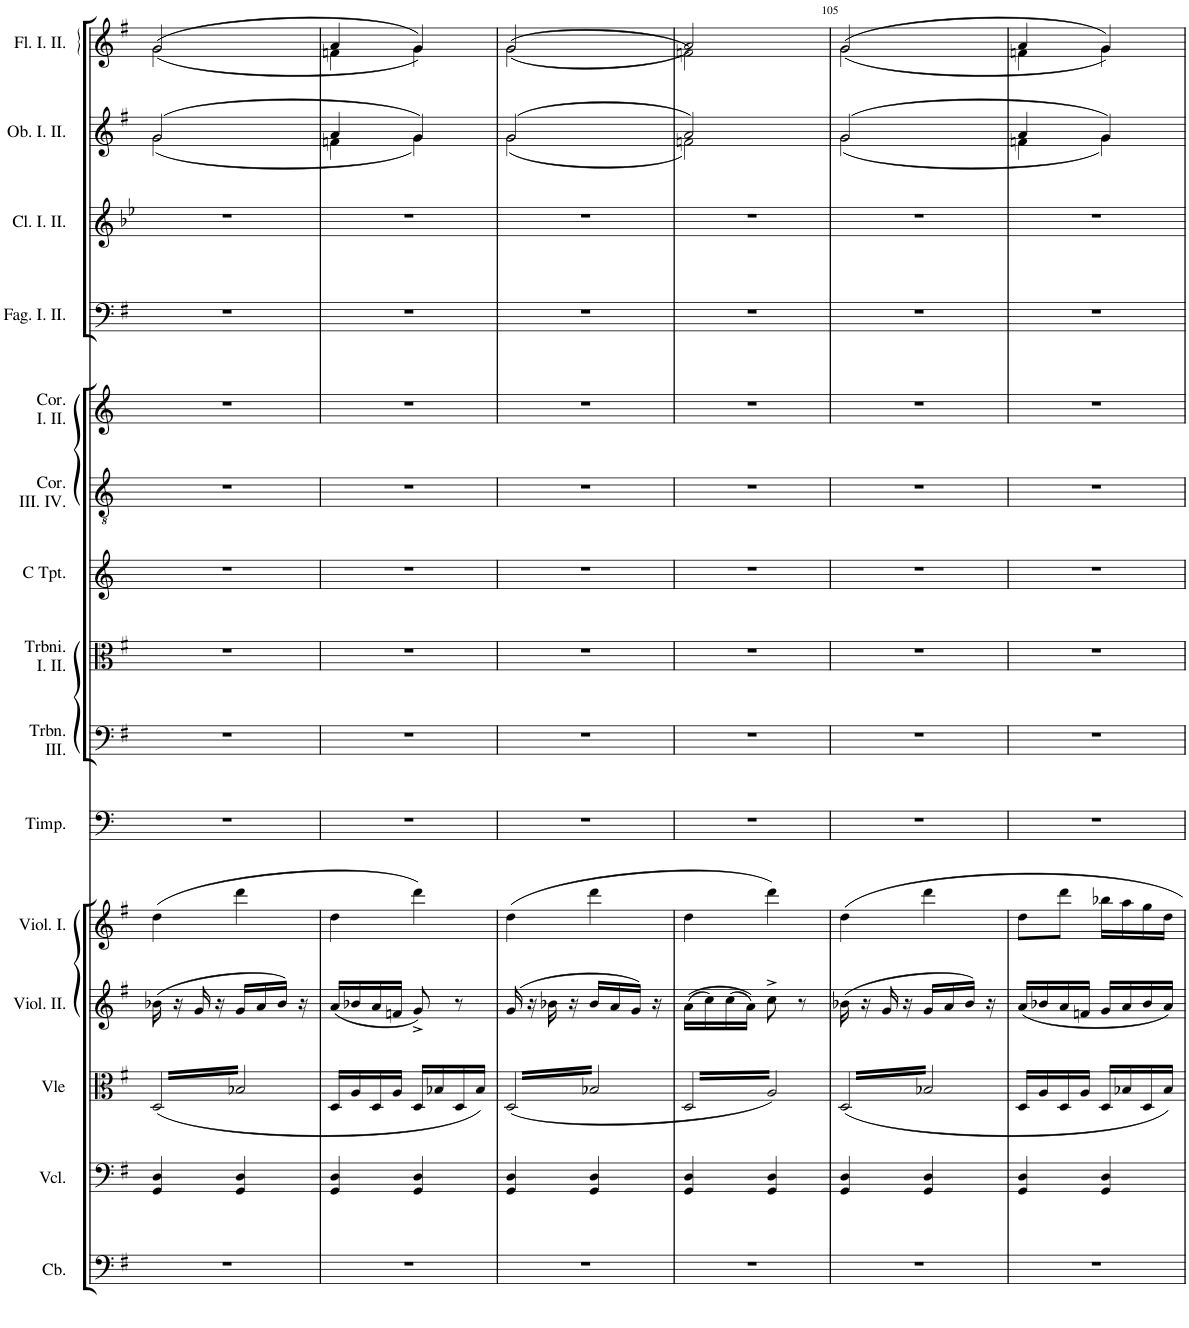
**kern	**kern	**kern	**kern	**kern	**kern	**kern	**kern	**kern	**kern	**kern	**kern	**kern	**kern	**kern
*part15	*part14	*part13	*part12	*part11	*part10	*part9	*part8	*part7	*part6	*part5	*part4	*part3	*part2	*part1
*staff15	*staff14	*staff13	*staff12	*staff11	*staff10	*staff9	*staff8	*staff7	*staff6	*staff5	*staff4	*staff3	*staff2	*staff1
*I"Contrabassi	*I"Violoncelli	*I"Viole	*I"Violini II.	*I"Violini I.	*I"Timpani	*I"Trombone III.	*I"Tromboni I. II.	*I"Trombe I. II. E	*I"Corni III. IV. C	*I"Corni I. II. E	*I"Fagotti I. II.	*I"Clarinetti I. II. A	*I"Oboi I. II.	*I"Flauto I.
*I'Cb.	*I'Vcl.	*I'Vle	*I'Viol. II.	*I'Viol. I.	*I'Timp.	*I'Trbn. III.	*I'Trbni. I. II.	*I'Trbe. I. II.	*I'Cor. III. IV.	*I'Cor. I. II.	*I'Fag. I. II.	*I'Cl. I. II.	*I'Ob. I. II.	*
!!LO:PB:g=z
*clefF4	*clefF4	*clefC3	*clefG2	*clefG2	*clefF4	*clefF4	*clefC3	*clefG2	*clefGv2	*clefG2	*clefF4	*clefG2	*clefG2	*clefG2
*Trd7c12	*	*	*	*	*	*	*	*Trd-3c-4	*Trd7c12	*Trd5c8	*	*Trd2c3	*	*
*k[f#]	*k[f#]	*k[f#]	*k[f#]	*k[f#]	*k[]	*k[f#]	*k[f#]	*k[]	*k[]	*k[]	*k[f#]	*k[b-e-]	*k[f#]	*k[f#]
*M2/4	*M2/4	*M2/4	*M2/4	*M2/4	*M2/4	*M2/4	*M2/4	*M2/4	*M2/4	*M2/4	*M2/4	*M2/4	*M2/4	*M2/4
=101	=101	=101	=101	=101	=101	=101	=101	=101	=101	=101	=101	=101	=101	=101
*	*	*	*	*	*	*	*	*	*	*	*	*	*^	*^
*	*	*tremolo	*	*	*	*	*	*	*	*	*	*	*	*	*	*
2r	4GG/ 4D/	(32D/LLL	(16b-X\	(4dd\	2r	2r	2r	2r	2r	2r	2r	2r	(2g/	(2g\	(2g\	(2g/
.	.	32B-X/	.	.	.	.	.	.	.	.	.	.	.	.	.	.
.	.	32D/	16r	.	.	.	.	.	.	.	.	.	.	.	.	.
.	.	32B-X/	.	.	.	.	.	.	.	.	.	.	.	.	.	.
.	.	32D/	16g/	.	.	.	.	.	.	.	.	.	.	.	.	.
.	.	32B-X/	.	.	.	.	.	.	.	.	.	.	.	.	.	.
.	.	32D/	16r	.	.	.	.	.	.	.	.	.	.	.	.	.
.	.	32B-X/	.	.	.	.	.	.	.	.	.	.	.	.	.	.
.	4GG/ 4D/	32D/	16g/LL	4ddd\	.	.	.	.	.	.	.	.	.	.	.	.
.	.	32B-X/	.	.	.	.	.	.	.	.	.	.	.	.	.	.
.	.	32D/	16a/	.	.	.	.	.	.	.	.	.	.	.	.	.
.	.	32B-X/	.	.	.	.	.	.	.	.	.	.	.	.	.	.
.	.	32D/	16b-/JJ)	.	.	.	.	.	.	.	.	.	.	.	.	.
.	.	32B-X/	.	.	.	.	.	.	.	.	.	.	.	.	.	.
.	.	32D/	16r	.	.	.	.	.	.	.	.	.	.	.	.	.
.	.	32B-X/JJJ	.	.	.	.	.	.	.	.	.	.	.	.	.	.
*	*	*Xtremolo	*	*	*	*	*	*	*	*	*	*	*	*	*	*
=102	=102	=102	=102	=102	=102	=102	=102	=102	=102	=102	=102	=102	=102	=102	=102	=102
2r	4GG/ 4D/	16D/LL	(16a/LL	4dd\	2r	2r	2r	2r	2r	2r	2r	2r	4a/	4fn\	4fn\	4a/
.	.	.	.	.	.	.	.	.	.	.	.	.	.	.	.	.
.	.	16A/	16b-X/	.	.	.	.	.	.	.	.	.	.	.	.	.
.	.	.	.	.	.	.	.	.	.	.	.	.	.	.	.	.
.	.	16D/	16a/	.	.	.	.	.	.	.	.	.	.	.	.	.
.	.	.	.	.	.	.	.	.	.	.	.	.	.	.	.	.
.	.	16A/JJ	16fn/JJ	.	.	.	.	.	.	.	.	.	.	.	.	.
.	.	.	.	.	.	.	.	.	.	.	.	.	.	.	.	.
.	4GG/ 4D/	16D/LL	8g^/)	4ddd\)	.	.	.	.	.	.	.	.	4g/)	4g\)	4g\)	4g/)
.	.	16B-X/	.	.	.	.	.	.	.	.	.	.	.	.	.	.
.	.	16D/	8r	.	.	.	.	.	.	.	.	.	.	.	.	.
.	.	16B-/JJ)	.	.	.	.	.	.	.	.	.	.	.	.	.	.
=103	=103	=103	=103	=103	=103	=103	=103	=103	=103	=103	=103	=103	=103	=103	=103	=103
*	*	*tremolo	*	*	*	*	*	*	*	*	*	*	*	*	*	*
2r	4GG/ 4D/	(32D/LLL	(16g/	(4dd\	2r	2r	2r	2r	2r	2r	2r	2r	(2g/	(2g\	(2g\	(2g/
.	.	32B-X/	.	.	.	.	.	.	.	.	.	.	.	.	.	.
.	.	32D/	16r	.	.	.	.	.	.	.	.	.	.	.	.	.
.	.	32B-X/	.	.	.	.	.	.	.	.	.	.	.	.	.	.
.	.	32D/	16b-X\	.	.	.	.	.	.	.	.	.	.	.	.	.
.	.	32B-X/	.	.	.	.	.	.	.	.	.	.	.	.	.	.
.	.	32D/	16r	.	.	.	.	.	.	.	.	.	.	.	.	.
.	.	32B-X/	.	.	.	.	.	.	.	.	.	.	.	.	.	.
.	4GG/ 4D/	32D/	16b-/LL	4ddd\	.	.	.	.	.	.	.	.	.	.	.	.
.	.	32B-X/	.	.	.	.	.	.	.	.	.	.	.	.	.	.
.	.	32D/	16a/	.	.	.	.	.	.	.	.	.	.	.	.	.
.	.	32B-X/	.	.	.	.	.	.	.	.	.	.	.	.	.	.
.	.	32D/	16g/JJ)	.	.	.	.	.	.	.	.	.	.	.	.	.
.	.	32B-X/	.	.	.	.	.	.	.	.	.	.	.	.	.	.
.	.	32D/	16r	.	.	.	.	.	.	.	.	.	.	.	.	.
.	.	32B-X/JJJ	.	.	.	.	.	.	.	.	.	.	.	.	.	.
=104	=104	=104	=104	=104	=104	=104	=104	=104	=104	=104	=104	=104	=104	=104	=104	=104
2r	4GG/ 4D/	32D/LLL	((16a\LL	4dd\	2r	2r	2r	2r	2r	2r	2r	2r	2a/)	2fn\)	2fn\)	2a/)
.	.	32A/)	.	.	.	.	.	.	.	.	.	.	.	.	.	.
.	.	32D/	16cc\)	.	.	.	.	.	.	.	.	.	.	.	.	.
.	.	32A/)	.	.	.	.	.	.	.	.	.	.	.	.	.	.
.	.	32D/	(16cc\	.	.	.	.	.	.	.	.	.	.	.	.	.
.	.	32A/)	.	.	.	.	.	.	.	.	.	.	.	.	.	.
.	.	32D/	16a\JJ))	.	.	.	.	.	.	.	.	.	.	.	.	.
.	.	32A/)	.	.	.	.	.	.	.	.	.	.	.	.	.	.
.	4GG/ 4D/	32D/	8cc^\	4ddd\)	.	.	.	.	.	.	.	.	.	.	.	.
.	.	32A/)	.	.	.	.	.	.	.	.	.	.	.	.	.	.
.	.	32D/	.	.	.	.	.	.	.	.	.	.	.	.	.	.
.	.	32A/)	.	.	.	.	.	.	.	.	.	.	.	.	.	.
.	.	32D/	8r	.	.	.	.	.	.	.	.	.	.	.	.	.
.	.	32A/)	.	.	.	.	.	.	.	.	.	.	.	.	.	.
.	.	32D/	.	.	.	.	.	.	.	.	.	.	.	.	.	.
.	.	32A/)JJJ	.	.	.	.	.	.	.	.	.	.	.	.	.	.
=105	=105	=105	=105	=105	=105	=105	=105	=105	=105	=105	=105	=105	=105	=105	=105	=105
2r	4GG/ 4D/	(32D/LLL	(16b-X\	4dd\	2r	2r	2r	2r	2r	2r	2r	2r	(2g/	(2g\	(2g\	(2g/
.	.	32B-X/	.	.	.	.	.	.	.	.	.	.	.	.	.	.
.	.	32D/	16r	.	.	.	.	.	.	.	.	.	.	.	.	.
.	.	32B-X/	.	.	.	.	.	.	.	.	.	.	.	.	.	.
.	.	32D/	16g/	.	.	.	.	.	.	.	.	.	.	.	.	.
.	.	32B-X/	.	.	.	.	.	.	.	.	.	.	.	.	.	.
.	.	32D/	16r	.	.	.	.	.	.	.	.	.	.	.	.	.
.	.	32B-X/	.	.	.	.	.	.	.	.	.	.	.	.	.	.
.	4GG/ 4D/	32D/	16g/LL	4ddd\	.	.	.	.	.	.	.	.	.	.	.	.
.	.	32B-X/	.	.	.	.	.	.	.	.	.	.	.	.	.	.
.	.	32D/	16a/	.	.	.	.	.	.	.	.	.	.	.	.	.
.	.	32B-X/	.	.	.	.	.	.	.	.	.	.	.	.	.	.
.	.	32D/	16b-/JJ)	.	.	.	.	.	.	.	.	.	.	.	.	.
.	.	32B-X/	.	.	.	.	.	.	.	.	.	.	.	.	.	.
.	.	32D/	16r	.	.	.	.	.	.	.	.	.	.	.	.	.
.	.	32B-X/JJJ	.	.	.	.	.	.	.	.	.	.	.	.	.	.
*	*	*Xtremolo	*	*	*	*	*	*	*	*	*	*	*	*	*	*
=106	=106	=106	=106	=106	=106	=106	=106	=106	=106	=106	=106	=106	=106	=106	=106	=106
2r	4GG/ 4D/	16D/LL	(16a/LL	8dd\L	2r	2r	2r	2r	2r	2r	2r	2r	4a/	4fn\	4fn\	4a/
.	.	.	.	.	.	.	.	.	.	.	.	.	.	.	.	.
.	.	16A/	16b-X/	.	.	.	.	.	.	.	.	.	.	.	.	.
.	.	.	.	.	.	.	.	.	.	.	.	.	.	.	.	.
.	.	16D/	16a/	8ddd\J	.	.	.	.	.	.	.	.	.	.	.	.
.	.	.	.	.	.	.	.	.	.	.	.	.	.	.	.	.
.	.	16A/JJ	16fn/JJ	.	.	.	.	.	.	.	.	.	.	.	.	.
.	.	.	.	.	.	.	.	.	.	.	.	.	.	.	.	.
.	4GG/ 4D/	16D/LL	16g/LL	16bb-X\LL	.	.	.	.	.	.	.	.	4g/)	4g\)	4g\)	4g/)
.	.	16B-X/	16a/	16aa\	.	.	.	.	.	.	.	.	.	.	.	.
.	.	16D/	16b-/	16gg\	.	.	.	.	.	.	.	.	.	.	.	.
.	.	16B-/JJ)	16a/JJ)	16dd\JJ	.	.	.	.	.	.	.	.	.	.	.	.
*	*	*	*	*	*	*	*	*	*	*	*	*	*v	*v	*	*
*	*	*	*	*	*	*	*	*	*	*	*	*	*	*v	*v
=	=	=	=	=	=	=	=	=	=	=	=	=	=	=
*-	*-	*-	*-	*-	*-	*-	*-	*-	*-	*-	*-	*-	*-	*-
